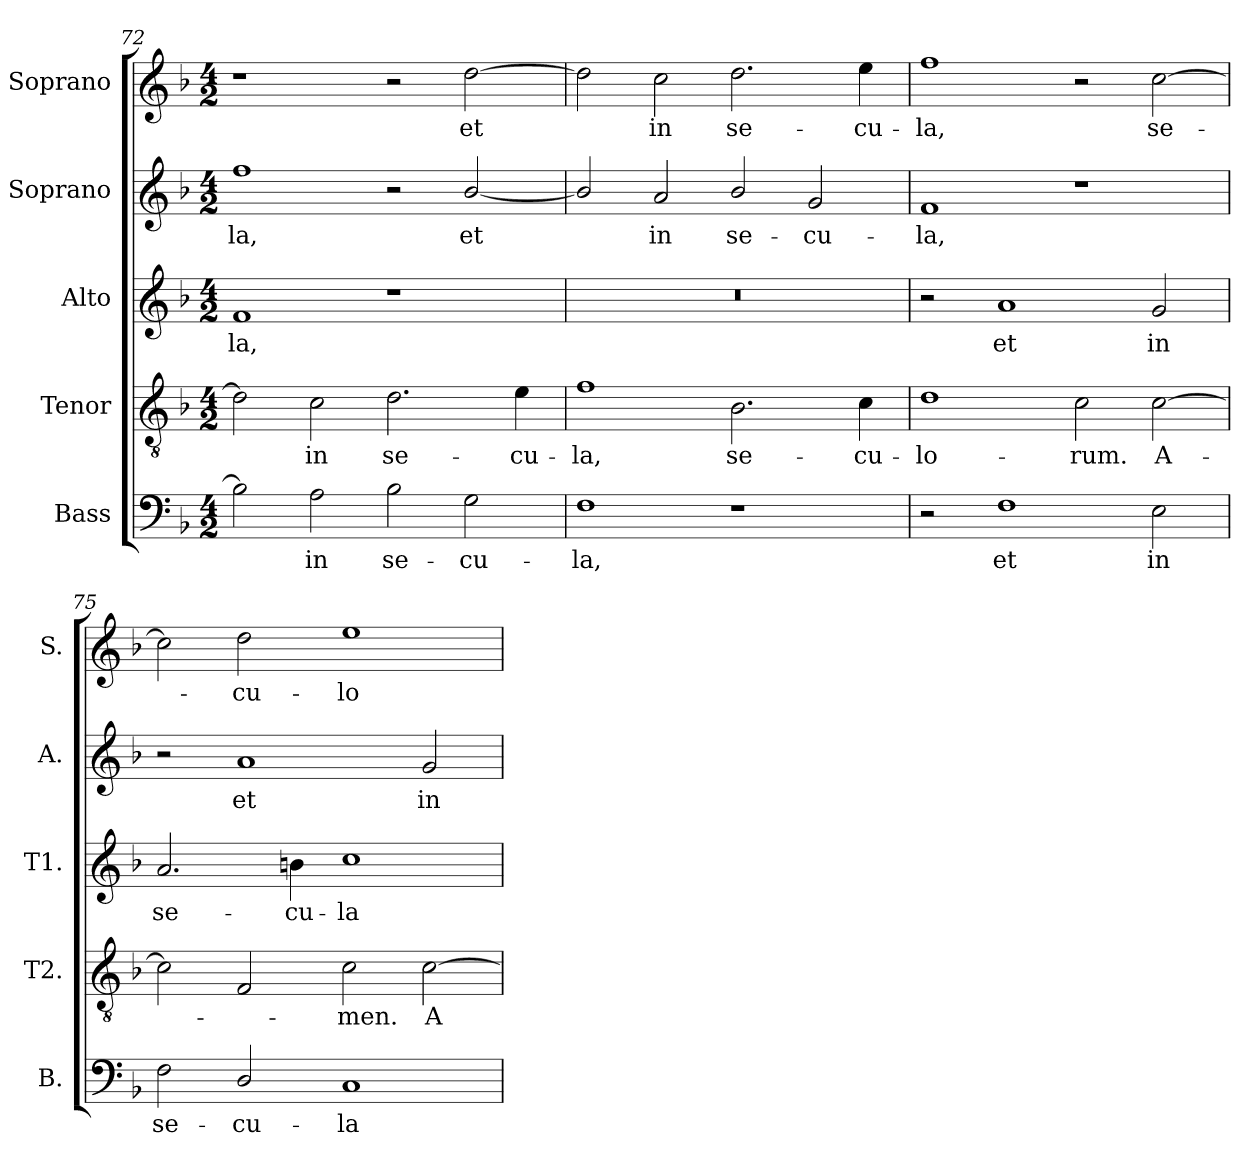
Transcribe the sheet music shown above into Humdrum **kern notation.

**kern	**text	**kern	**text	**kern	**text	**kern	**text	**kern	**text
*part5	*part5	*part4	*part4	*part3	*part3	*part2	*part2	*part1	*part1
*staff5	*staff5	*staff4	*staff4	*staff3	*staff3	*staff2	*staff2	*staff1	*staff1
*I"Bass	*	*I"Tenor	*	*I"Alto	*	*I"Soprano	*	*I"Soprano	*
*I'B.	*	*I'T2.	*	*I'T1.	*	*I'A.	*	*I'S.	*
*clefF4	*	*clefGv2	*	*clefG2	*	*clefG2	*	*clefG2	*
*	*	*ITrd7c12	*	*	*	*	*	*	*
*k[b-]	*	*k[b-]	*	*k[b-]	*	*k[b-]	*	*k[b-]	*
*F:	*	*F:	*	*F:	*	*F:	*	*F:	*
*M4/2	*	*M4/2	*	*M4/2	*	*M4/2	*	*M4/2	*
=72	=72	=72	=72	=72	=72	=72	=72	=72	=72
!	!	!	!	!	!LO:LY:b:color=#000000	!	!	!	!
!	!	!	!	!	!	!	!LO:LY:b:color=#000000	!	!
2B-i\]	.	2Di\]	.	1fi	-la,	1ffi	-la,	1r	.
!	!LO:LY:b:color=#000000	!	!	!	!	!	!	!	!
!	!	!	!LO:LY:b:color=#000000	!	!	!	!	!	!
2Ai\	in	2Ci\	in	.	.	.	.	.	.
!	!LO:LY:b:color=#000000	!	!	!	!	!	!	!	!
!	!	!	!LO:LY:b:color=#000000	!	!	!	!	!	!
2B-i\	se-	2.Di\	se-	1r	.	2r	.	2r	.
!	!LO:LY:b:color=#000000	!	!	!	!	!	!	!	!
!	!	!	!	!	!	!	!LO:LY:b:color=#000000	!	!
!	!	!	!	!	!	!	!	!	!LO:LY:b:color=#000000
2Gi\	-cu-	.	.	.	.	[2b-i/	et	[2ddi\	et
!	!	!	!LO:LY:b:color=#000000	!	!	!	!	!	!
.	.	4Ei\	-cu-	.	.	.	.	.	.
!!LO:LB:g=z
=73	=73	=73	=73	=73	=73	=73	=73	=73	=73
!	!LO:LY:b:color=#000000	!	!	!	!	!	!	!	!
!	!	!	!LO:LY:b:color=#000000	!LO:N:vis=1	!	!	!	!	!
1Fi	-la,	1Fi	-la,	0r	.	2b-i/]	.	2ddi\]	.
!	!	!	!	!	!	!	!LO:LY:b:color=#000000	!	!
!	!	!	!	!	!	!	!	!	!LO:LY:b:color=#000000
.	.	.	.	.	.	2ai/	in	2cci\	in
!	!	!	!LO:LY:b:color=#000000	!	!	!	!	!	!
!	!	!	!	!	!	!	!LO:LY:b:color=#000000	!	!
!	!	!	!	!	!	!	!	!	!LO:LY:b:color=#000000
1r	.	2.BB-i\	se-	.	.	2b-i/	se-	2.ddi\	se-
!	!	!	!	!	!	!	!LO:LY:b:color=#000000	!	!
.	.	.	.	.	.	2gi/	-cu-	.	.
!	!	!	!LO:LY:b:color=#000000	!	!	!	!	!	!
!	!	!	!	!	!	!	!	!	!LO:LY:b:color=#000000
.	.	4Ci\	-cu-	.	.	.	.	4eei\	-cu-
=74	=74	=74	=74	=74	=74	=74	=74	=74	=74
!	!	!	!LO:LY:b:color=#000000	!	!	!	!	!	!
!	!	!	!	!	!	!	!LO:LY:b:color=#000000	!	!
!	!	!	!	!	!	!	!	!	!LO:LY:b:color=#000000
2r	.	1Di	-lo-	2r	.	1fi	-la,	1ffi	-la,
!	!LO:LY:b:color=#000000	!	!	!	!	!	!	!	!
!	!	!	!	!	!LO:LY:b:color=#000000	!	!	!	!
1Fi	et	.	.	1ai	et	.	.	.	.
!	!	!	!LO:LY:b:color=#000000	!	!	!	!	!	!
.	.	2Ci\	-rum.	.	.	1r	.	2r	.
!	!LO:LY:b:color=#000000	!	!	!	!	!	!	!	!
!	!	!	!LO:LY:b:color=#000000	!	!	!	!	!	!
!	!	!	!	!	!LO:LY:b:color=#000000	!	!	!	!
!	!	!	!	!	!	!	!	!	!LO:LY:b:color=#000000
2Ei\	in	[2Ci\	A-	2gi/	in	.	.	[2cci\	se-
=75	=75	=75	=75	=75	=75	=75	=75	=75	=75
!	!LO:LY:b:color=#000000	!	!	!	!	!	!	!	!
!	!	!	!	!	!LO:LY:b:color=#000000	!	!	!	!
2Fi\	se-	2Ci\]	.	2.ai/	se-	2r	.	2cci\]	.
!	!LO:LY:b:color=#000000	!	!	!	!	!	!	!	!
!	!	!	!	!	!	!	!LO:LY:b:color=#000000	!	!
!	!	!	!	!	!	!	!	!	!LO:LY:b:color=#000000
2Di/	-cu-	2FFi/	.	.	.	1ai	et	2ddi\	-cu-
!	!	!	!	!	!LO:LY:b:color=#000000	!	!	!	!
.	.	.	.	4bni\	-cu-	.	.	.	.
!	!LO:LY:b:color=#000000	!	!	!	!	!	!	!	!
!	!	!	!LO:LY:b:color=#000000	!	!	!	!	!	!
!	!	!	!	!	!LO:LY:b:color=#000000	!	!	!	!
!	!	!	!	!	!	!	!	!	!LO:LY:b:color=#000000
1Ci	-la	2Ci\	-men.	1cci	-la	.	.	1eei	-lo-
!	!	!	!LO:LY:b:color=#000000	!	!	!	!	!	!
!	!	!	!	!	!	!	!LO:LY:b:color=#000000	!	!
.	.	[2Ci\	A-	.	.	2gi/	in	.	.
=	=	=	=	=	=	=	=	=	=
*-	*-	*-	*-	*-	*-	*-	*-	*-	*-
